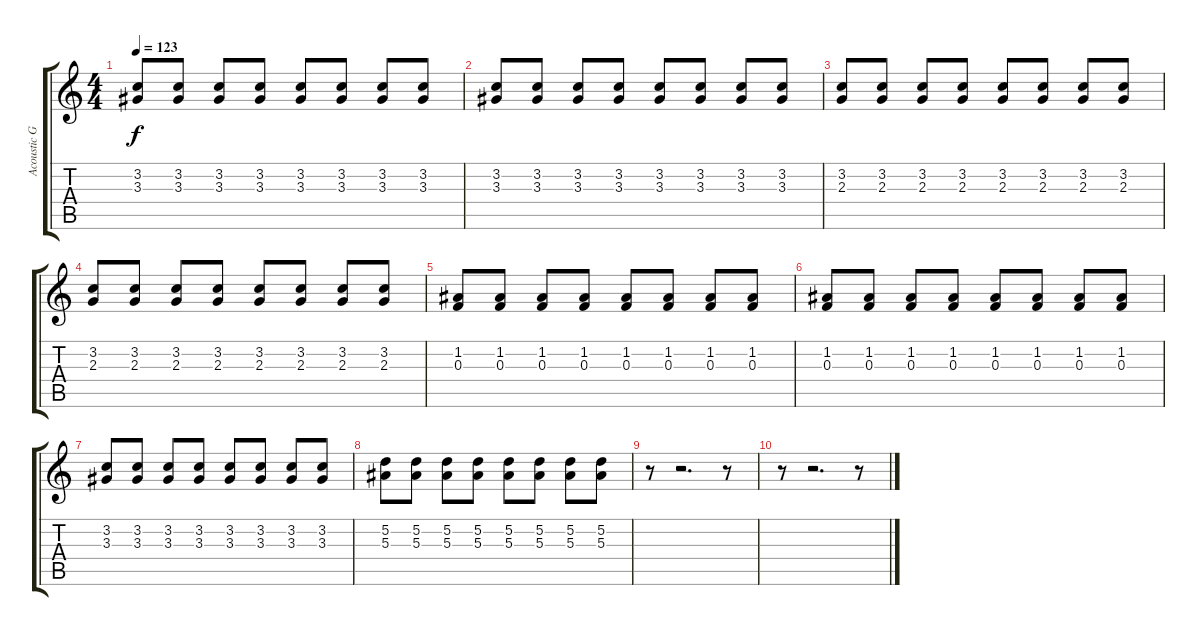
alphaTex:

\track ("Acoustic Guitar 2" "Acoustic G") {instrument acousticguitarsteel}
\staff {score tabs}
\tuning (D4 A3 F3 C3 G2 C2) {hide}
\ts (4 4)
\tempo 123
\clef g2
\ks c
(3.2 3.3).8{dy f} (3.2 3.3).8 (3.2 3.3).8 (3.2 3.3).8 (3.2 3.3).8 (3.2 3.3).8 (3.2 3.3).8 (3.2 3.3).8 |
(3.2 3.3).8 (3.2 3.3).8 (3.2 3.3).8 (3.2 3.3).8 (3.2 3.3).8 (3.2 3.3).8 (3.2 3.3).8 (3.2 3.3).8 |
(3.2 2.3).8 (3.2 2.3).8 (3.2 2.3).8 (3.2 2.3).8 (3.2 2.3).8 (3.2 2.3).8 (3.2 2.3).8 (3.2 2.3).8 |
(3.2 2.3).8 (3.2 2.3).8 (3.2 2.3).8 (3.2 2.3).8 (3.2 2.3).8 (3.2 2.3).8 (3.2 2.3).8 (3.2 2.3).8 |
(1.2 0.3).8 (1.2 0.3).8 (1.2 0.3).8 (1.2 0.3).8 (1.2 0.3).8 (1.2 0.3).8 (1.2 0.3).8 (1.2 0.3).8 |
(1.2 0.3).8 (1.2 0.3).8 (1.2 0.3).8 (1.2 0.3).8 (1.2 0.3).8 (1.2 0.3).8 (1.2 0.3).8 (1.2 0.3).8 |
(3.2 3.3).8 (3.2 3.3).8 (3.2 3.3).8 (3.2 3.3).8 (3.2 3.3).8 (3.2 3.3).8 (3.2 3.3).8 (3.2 3.3).8 |
(5.2 5.3).8 (5.2 5.3).8 (5.2 5.3).8 (5.2 5.3).8 (5.2 5.3).8 (5.2 5.3).8 (5.2 5.3).8 (5.2 5.3).8 |
r.8 r.2{d} r.8 |
r.8 r.2{d} r.8
